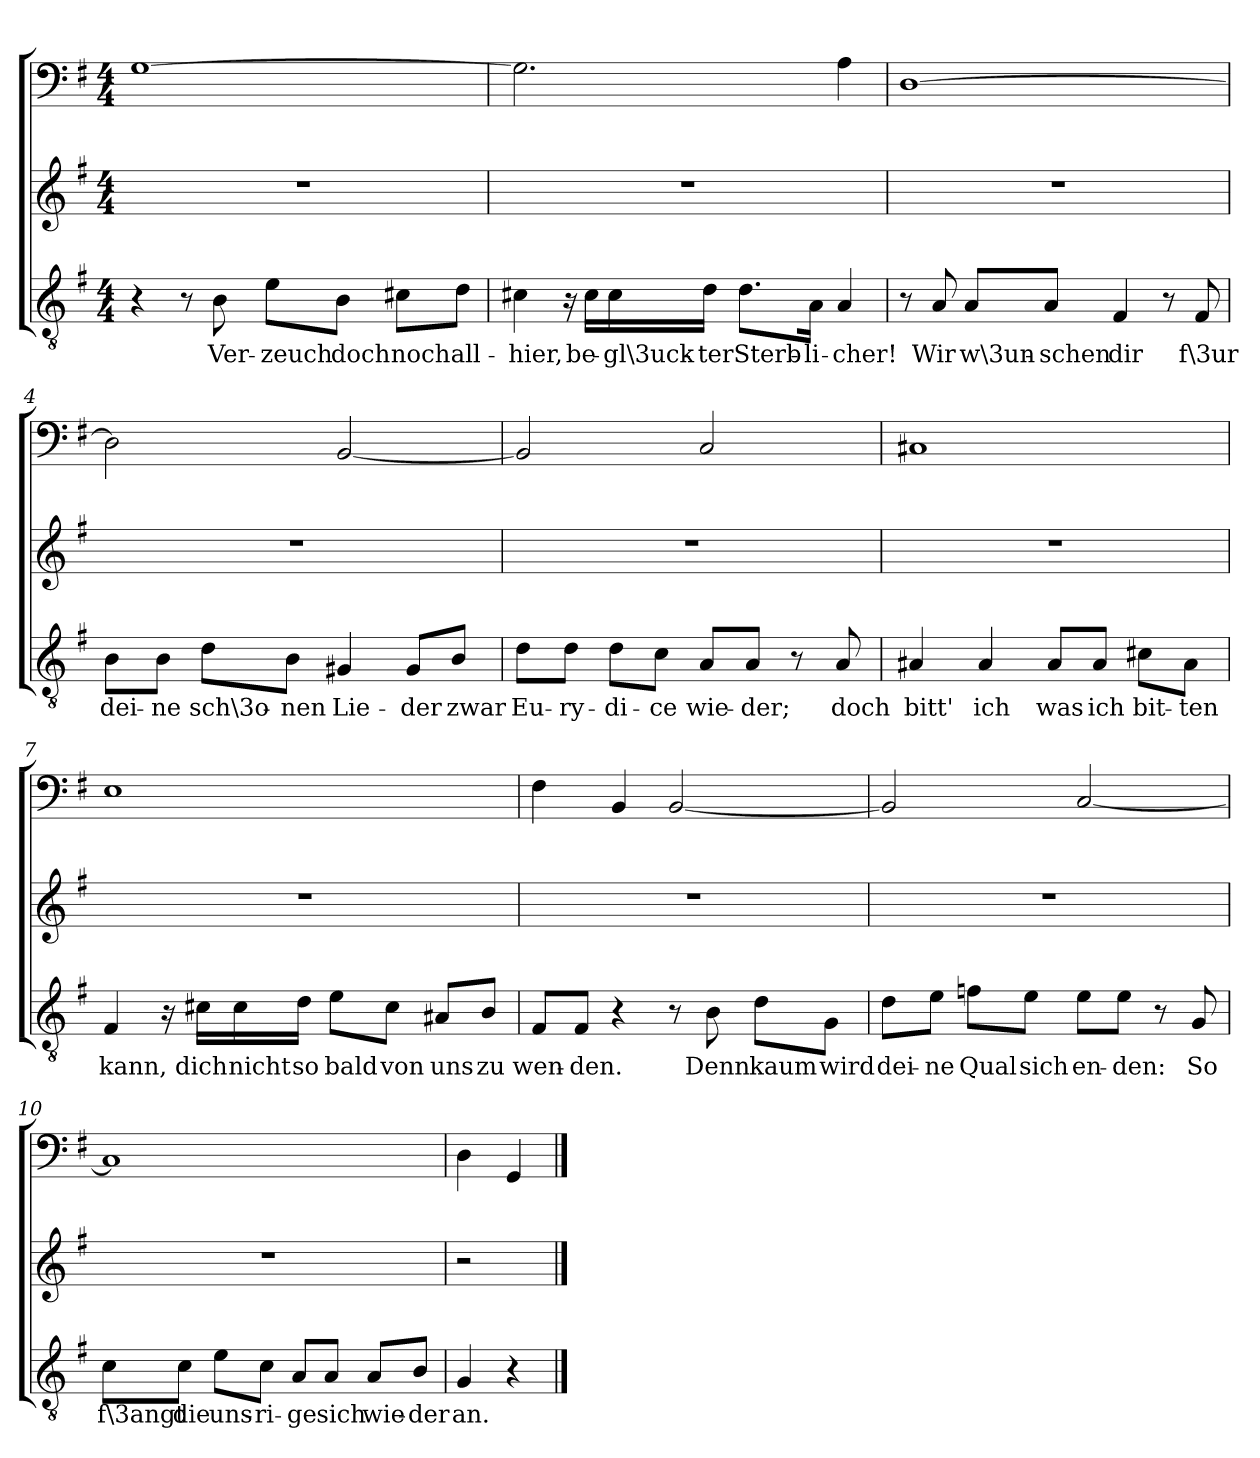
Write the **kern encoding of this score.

**kern	**text	**kern	**kern
*part3	*part3	*part2	*part1
*staff3	*staff3	*staff2	*staff1
*clefGv2	*	*clefG2	*clefF4
*k[f#]	*	*k[f#]	*k[f#]
*G:	*	*G:	*G:
*M4/4	*	*M4/4	*M4/4
=1	=1	=1	=1
4r	.	1r	[1G\
8r	.	.	.
8B\	Ver-	.	.
8e\L	-zeuch	.	.
8B\J	doch	.	.
8c#X\L	noch	.	.
8d\J	all-	.	.
=2	=2	=2	=2
4c#X\	-hier,	1r	2.G\]
16r	.	.	.
16c#\LL	be-	.	.
16c#\	-gl\3uck-	.	.
16d\JJ	-ter	.	.
8.d\L	Sterb-	.	.
16A\Jk	-li-	.	.
4A/	-cher!	.	4A\
=3	=3	=3	=3
8r	.	1r	[1D\
8A/	Wir	.	.
8A/L	w\3un-	.	.
8A/J	-schen	.	.
4F#/	dir	.	.
8r	.	.	.
8F#/	f\3ur	.	.
=4	=4	=4	=4
8B\L	dei-	1r	2D\]
8B\J	-ne	.	.
8d\L	sch\3o-	.	.
8B\J	-nen	.	.
4G#X/	Lie-	.	[2BB/
8G#/L	-der	.	.
8B/J	zwar	.	.
=5	=5	=5	=5
8d\L	Eu-	1r	2BB/]
8d\J	-ry-	.	.
8d\L	-di-	.	.
8c\J	-ce	.	.
8A/L	wie-	.	2C/
8A/J	-der;	.	.
8r	.	.	.
8A/	doch	.	.
=6	=6	=6	=6
4A#X/	bitt'	1r	1C#X/
4A#/	ich	.	.
8A#/L	was	.	.
8A#/J	ich	.	.
8c#X\L	bit-	.	.
8A#\J	-ten	.	.
=7	=7	=7	=7
4F#/	kann,	1r	1E\
16r	.	.	.
16c#X\LL	dich	.	.
16c#\	nicht	.	.
16d\JJ	so	.	.
8e\L	bald	.	.
8c#\J	von	.	.
8A#X/L	uns	.	.
8B/J	zu	.	.
=8	=8	=8	=8
8F#/L	wen-	1r	4F#\
8F#/J	-den.	.	.
4r	.	.	4BB/
8r	.	.	[2BB/
8B\	Denn	.	.
8d\L	kaum	.	.
8G\J	wird	.	.
=9	=9	=9	=9
8d\L	dei-	1r	2BB/]
8e\J	-ne	.	.
8fn\L	Qual	.	.
8e\J	sich	.	.
8e\L	en-	.	[2C/
8e\J	-den:	.	.
8r	.	.	.
8G/	So	.	.
=10	=10	=10	=10
8c\L	f\3angt	1r	1C/]
8c\J	die	.	.
8e\L	uns-	.	.
8c\J	-ri-	.	.
8A/L	-ge	.	.
8A/J	sich	.	.
8A/L	wie-	.	.
8B/J	-der	.	.
=11	=11	=11	=11
4G/	an.	2r	4D\
4r	.	.	4GG/
==	==	==	==
*-	*-	*-	*-
